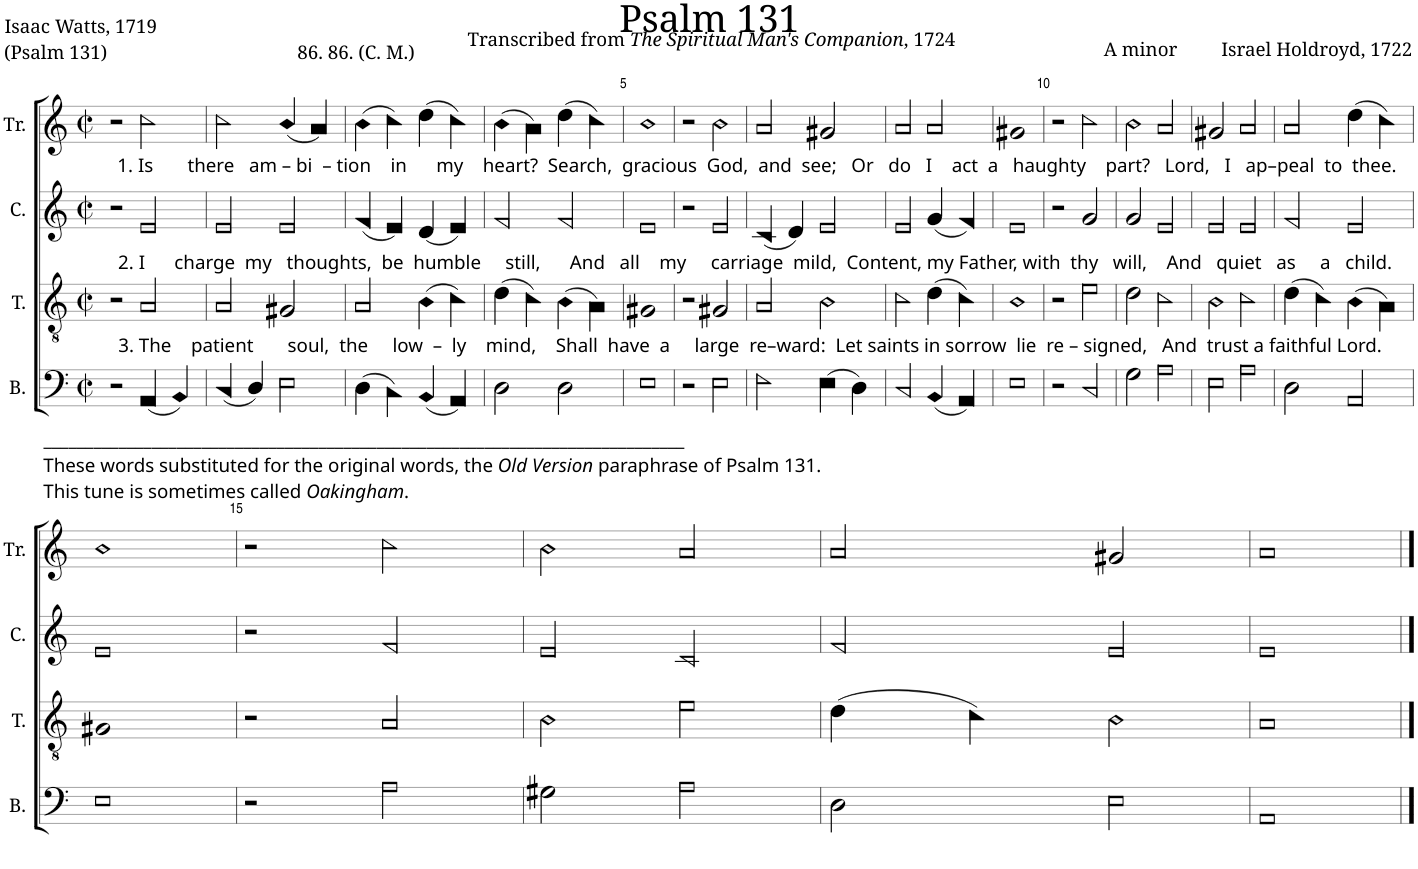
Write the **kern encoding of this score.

**kern	**kern	**kern	**kern
*part4	*part3	*part2	*part1
*staff4	*staff3	*staff2	*staff1
*I"B.	*I"T.	*I"C.	*I"Tr.
*I'B.	*I'T.	*I'C.	*I'Tr.
*clefF4	*clefGv2	*clefG2	*clefG2
*k[]	*k[]	*k[]	*k[]
*M2/2	*M2/2	*M2/2	*M2/2
*met(c|)	*met(c|)	*met(c|)	*met(c|)
=1	=1	=1	=1
2r	2r	2r	2r
!	!	!	!LO:TX:b:t=1. Is       there   am – bi  – tion    in      my    heart?  Search,  gracious  God,  and  see;   Or   do   I    act  a   haughty    part?   Lord,   I   ap–peal  to  thee.
!	!	!LO:TX:b:t=2. I      charge  my   thoughts,  be  humble     still,      And   all    my     carriage  mild,  Content, my Father, with  thy   will,    And   quiet   as     a   child.	!
!	!LO:TX:b:t=3. The    patient       soul,  the     low  –  ly    mind,    Shall  have  a     large  re–ward&colon;  Let saints in sorrow  lie  re – signed,   And  trust a faithful Lord.	!	!
!LO:TX:b:t=_____________________________________________________________________________	!	!	!
!LO:TX:b:t=These words substituted for the original words, the	!	!	!
!LO:TX:b:i:t=Old Version	!	!	!
!LO:TX:b:t=paraphrase of Psalm 131.	!	!	!
!LO:TX:b:t=This tune is sometimes called	!	!	!
!LO:TX:b:i:t=Oakingham	!	!	!
!LO:TX:b:t=.	!	!	!
(4AA!/	2A!/	2e!/	2cc!\
4BB!/)	.	.	.
=2	=2	=2	=2
(4C!/	2A!/	2e!/	2cc!\
4D!/)	.	.	.
2E!\	2G#X!/	2e!/	(4b!/
.	.	.	4a!/)
=3	=3	=3	=3
(4D!\	2A!/	(4f!/	(4b!\
4C!\)	.	4e!/)	4cc!\)
(4BB!/	(4B!\	(4d!/	(4dd!\
4AA!/)	4c!\)	4e!/)	4cc!\)
=4	=4	=4	=4
2D!\	(4d!\	2f!/	(4b!\
.	4c!\)	.	4a!\)
2D!\	(4B!\	2f!/	(4dd!\
.	4A!\)	.	4cc!\)
=5	=5	=5	=5
1E!	1G#X!	1e!	1b!
=6	=6	=6	=6
2r	2r	2r	2r
2E!\	2G#X!/	2e!/	2b!\
=7	=7	=7	=7
2F!\	2A!/	(4c!/	2a!/
.	.	4d!/)	.
(4E!\	2B!\	2e!/	2g#X!/
4D!\)	.	.	.
=8	=8	=8	=8
2C!/	2c!\	2e!/	2a!/
(4BB!/	(4d!\	(4g!/	2a!/
4AA!/)	4c!\)	4f!/)	.
=9	=9	=9	=9
1E!	1B!	1e!	1g#X!
=10	=10	=10	=10
2r	2r	2r	2r
2C!/	2e!\	2g!/	2cc!\
=11	=11	=11	=11
2G!\	2d!\	2g!/	2b!\
2A!\	2c!\	2e!/	2a!/
=12	=12	=12	=12
2E!\	2B!\	2e!/	2g#X!/
2A!\	2c!\	2e!/	2a!/
=13	=13	=13	=13
2D!\	(4d!\	2f!/	2a!/
.	4c!\)	.	.
2AA!/	(4B!\	2e!/	(4dd!\
.	4A!\)	.	4cc!\)
!!LO:LB:g=z
=14	=14	=14	=14
1E!	1G#X!	1e!	1b!
=15	=15	=15	=15
2r	2r	2r	2r
2A!\	2A!/	2f!/	2cc!\
=16	=16	=16	=16
2G#X!\	2B!\	2e!/	2b!\
2A!\	2e!\	2c!/	2a!/
=17	=17	=17	=17
2D!\	(4d!\	2f!/	2a!/
.	4c!\)	.	.
2E!\	2B!\	2e!/	2g#X!/
=18	=18	=18	=18
1AA!	1A!	1e!	1a!
==	==	==	==
*-	*-	*-	*-
